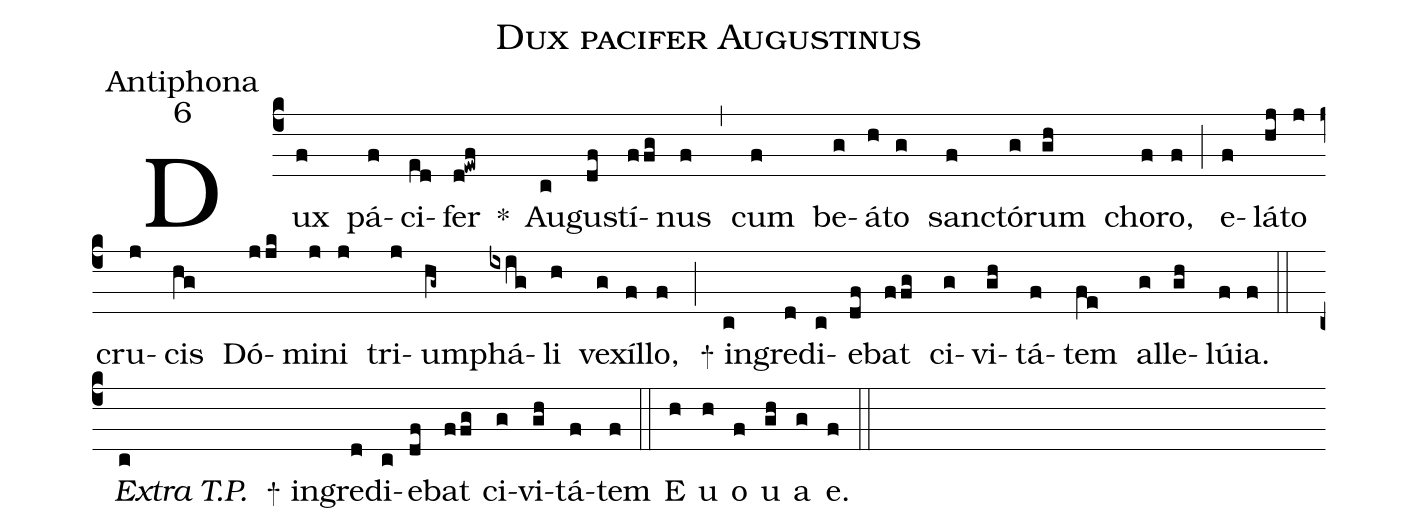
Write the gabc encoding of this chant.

name:Dux pacifer Augustinus;
office-part:Antiphona;
mode:6;
%%
annotation: Ant
annotation:6f
%%
(c4) Dux(f) pá(f)ci(ed)fer(d!ewf) *() Au(c)gu(df)stí(ffg)nus(f) (,) cum(f) be(g)á(h)to(g) sanc(f)tó(g)rum(gh) cho(f)ro,(f) (;) e(f)lá(hj)to(j) cru(j)cis(hg) Dó(jjk)mi(j)ni(j) tri(j)um(hg~)phá(ixig)li(h) ve(g)xíl(f)lo,(f) (;) + in(c)gre(d)di(c)e(df)bat(ffg) ci(g)vi(gh)tá(f)tem(fe) al(g)le(gh)lú(f)ia.(f)  (::) <i>Extra T.P. </i> + in(c)gre(d)di(c)e(df)bat(ffg) ci(g)vi(gh)tá(f)tem(f) (::) E(h) u(h) o(f) u(gh) a(g) e.(f) (::)
